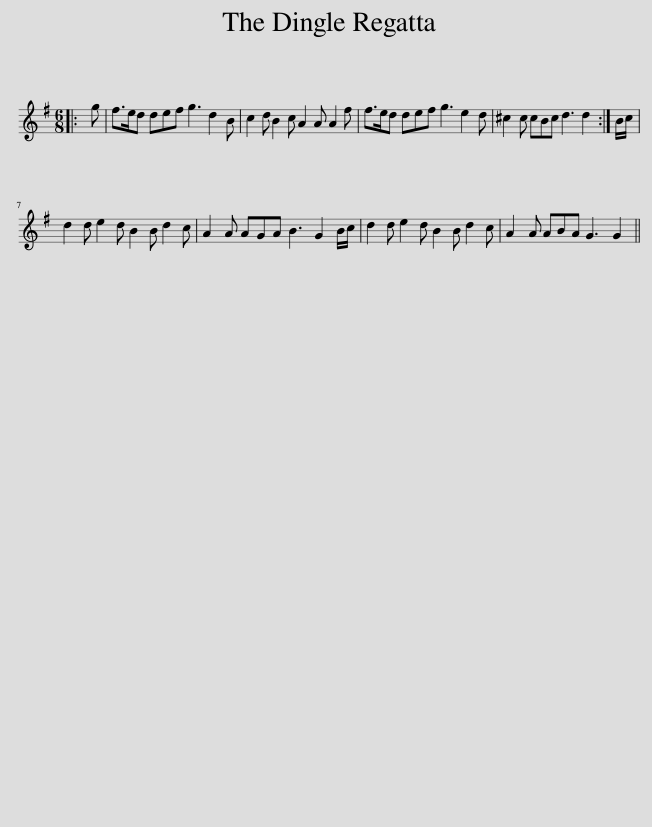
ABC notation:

X:1
L:1/8
M:6/8
I:linebreak $
K:G
V:1 treble
V:1
|: g | f>ed def g3 d2 B | c2 d B2 c A2 A A2 f | f>ed def g3 e2 d | ^c2 c cBc d3 d2 :| %5
 B/c/ |$ d2 d e2 d B2 B d2 c | A2 A AGA B3 G2 B/c/ | d2 d e2 d B2 B d2 c | A2 A ABA G3 G2 || %10
